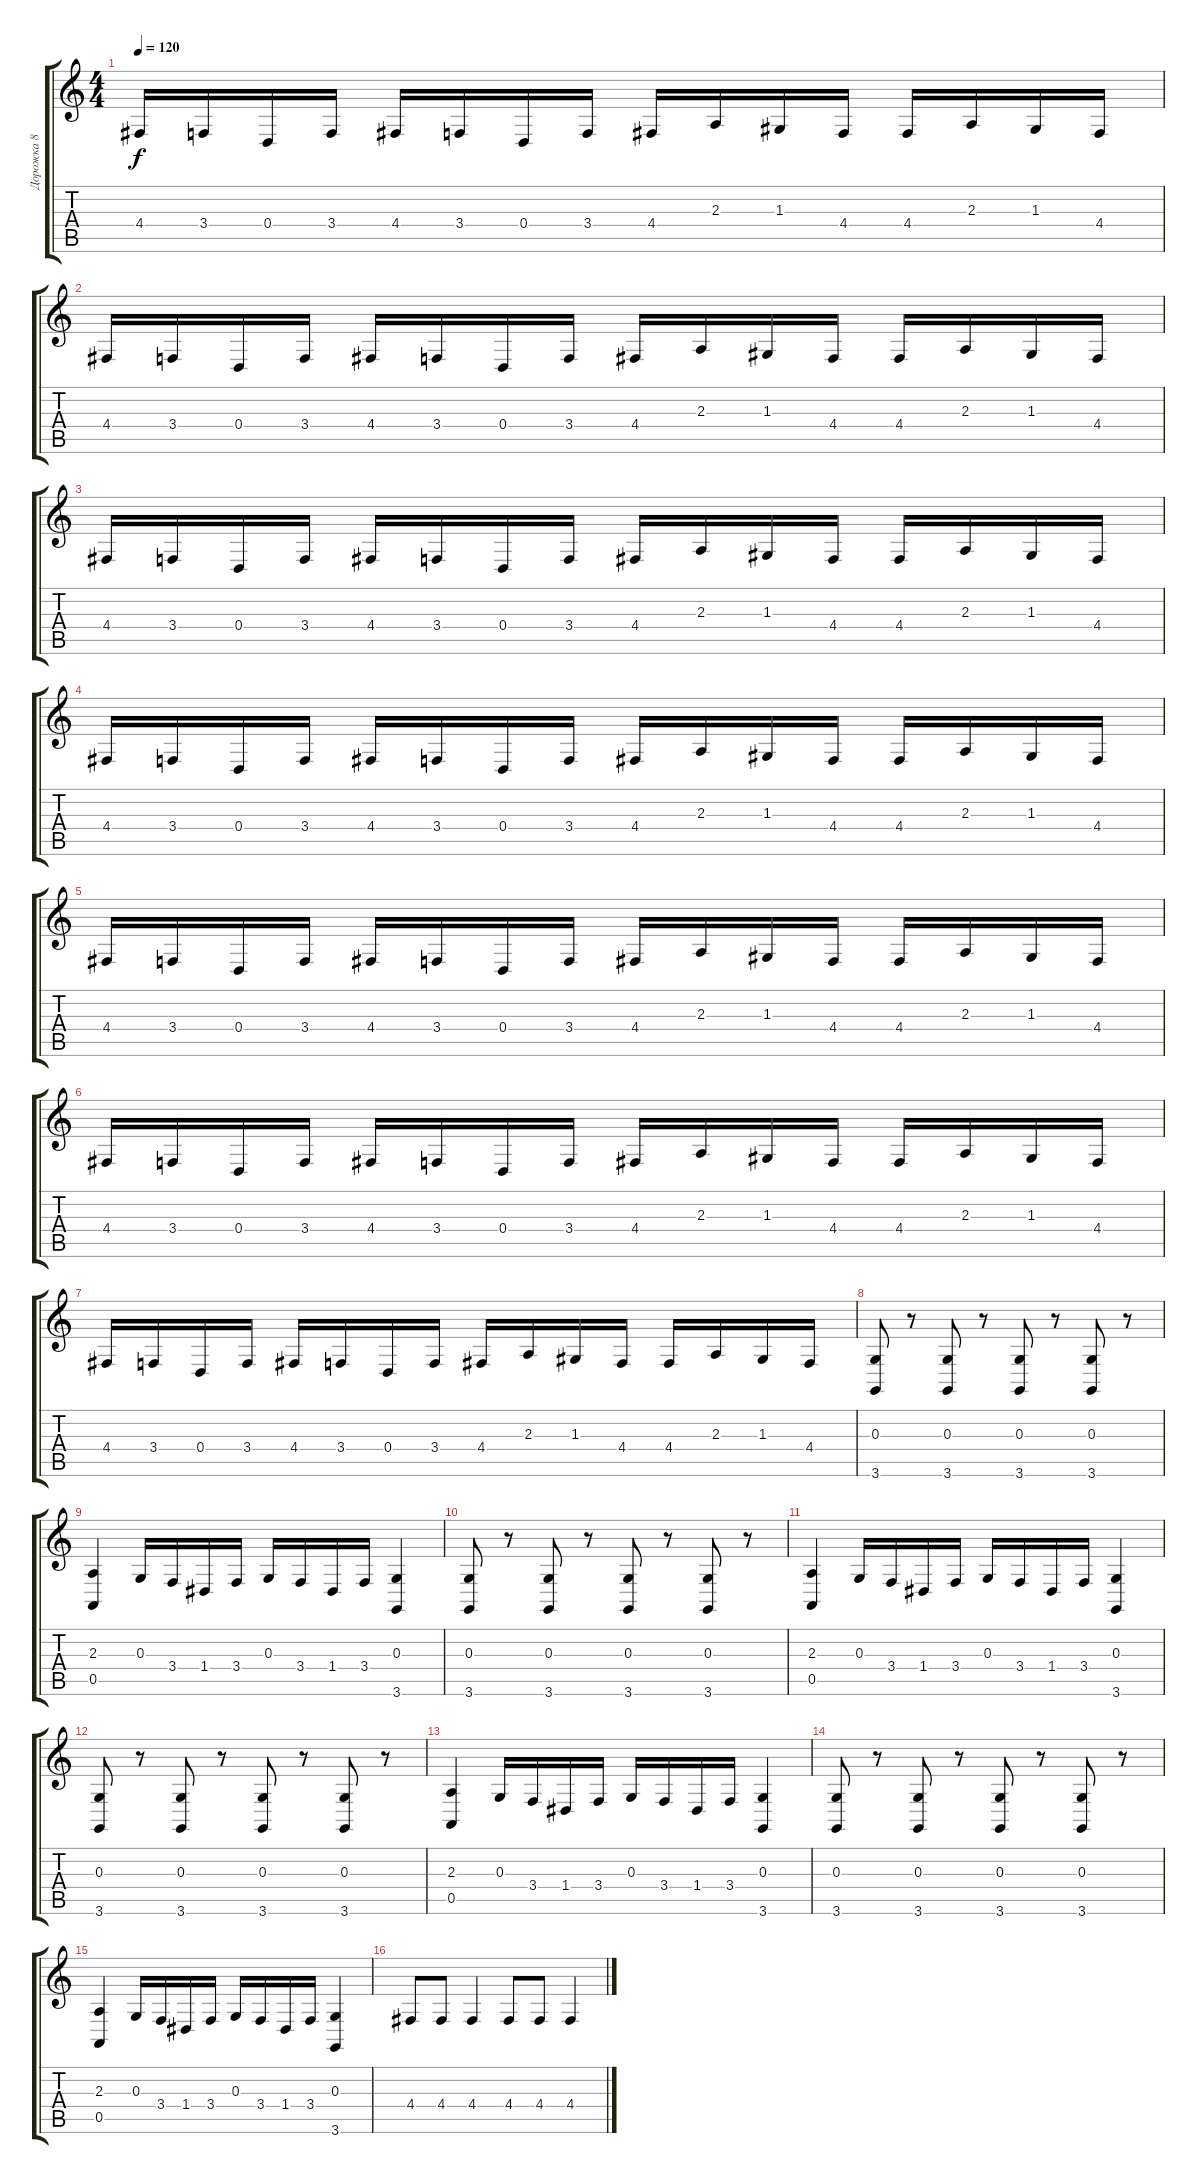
\track ("Дорожка 8" "Дорожка 8") {instrument timpani}
\staff {score tabs}
\tuning (E4 B3 G3 D3 A2 E2) {hide}
\ts (4 4)
\tempo 120
\clef g2
\ks c
4.4.16{dy f} 3.4.16 0.4.16 3.4.16 4.4.16 3.4.16 0.4.16 3.4.16 4.4.16 2.3.16 1.3.16 4.4.16 4.4.16 2.3.16 1.3.16 4.4.16 |
4.4.16 3.4.16 0.4.16 3.4.16 4.4.16 3.4.16 0.4.16 3.4.16 4.4.16 2.3.16 1.3.16 4.4.16 4.4.16 2.3.16 1.3.16 4.4.16 |
4.4.16 3.4.16 0.4.16 3.4.16 4.4.16 3.4.16 0.4.16 3.4.16 4.4.16 2.3.16 1.3.16 4.4.16 4.4.16 2.3.16 1.3.16 4.4.16 |
4.4.16 3.4.16 0.4.16 3.4.16 4.4.16 3.4.16 0.4.16 3.4.16 4.4.16 2.3.16 1.3.16 4.4.16 4.4.16 2.3.16 1.3.16 4.4.16 |
4.4.16 3.4.16 0.4.16 3.4.16 4.4.16 3.4.16 0.4.16 3.4.16 4.4.16 2.3.16 1.3.16 4.4.16 4.4.16 2.3.16 1.3.16 4.4.16 |
4.4.16 3.4.16 0.4.16 3.4.16 4.4.16 3.4.16 0.4.16 3.4.16 4.4.16 2.3.16 1.3.16 4.4.16 4.4.16 2.3.16 1.3.16 4.4.16 |
4.4.16 3.4.16 0.4.16 3.4.16 4.4.16 3.4.16 0.4.16 3.4.16 4.4.16 2.3.16 1.3.16 4.4.16 4.4.16 2.3.16 1.3.16 4.4.16 |
(0.3 3.6).8 r.8 (0.3 3.6).8 r.8 (0.3 3.6).8 r.8 (0.3 3.6).8 r.8 |
(2.3 0.5).4 0.3.16 3.4.16 1.4.16 3.4.16 0.3.16 3.4.16 1.4.16 3.4.16 (0.3 3.6).4 |
(0.3 3.6).8 r.8 (0.3 3.6).8 r.8 (0.3 3.6).8 r.8 (0.3 3.6).8 r.8 |
(2.3 0.5).4 0.3.16 3.4.16 1.4.16 3.4.16 0.3.16 3.4.16 1.4.16 3.4.16 (0.3 3.6).4 |
(0.3 3.6).8 r.8 (0.3 3.6).8 r.8 (0.3 3.6).8 r.8 (0.3 3.6).8 r.8 |
(2.3 0.5).4 0.3.16 3.4.16 1.4.16 3.4.16 0.3.16 3.4.16 1.4.16 3.4.16 (0.3 3.6).4 |
(0.3 3.6).8 r.8 (0.3 3.6).8 r.8 (0.3 3.6).8 r.8 (0.3 3.6).8 r.8 |
(2.3 0.5).4 0.3.16 3.4.16 1.4.16 3.4.16 0.3.16 3.4.16 1.4.16 3.4.16 (0.3 3.6).4 |
4.4.8 4.4.8 4.4.4 4.4.8 4.4.8 4.4.4
